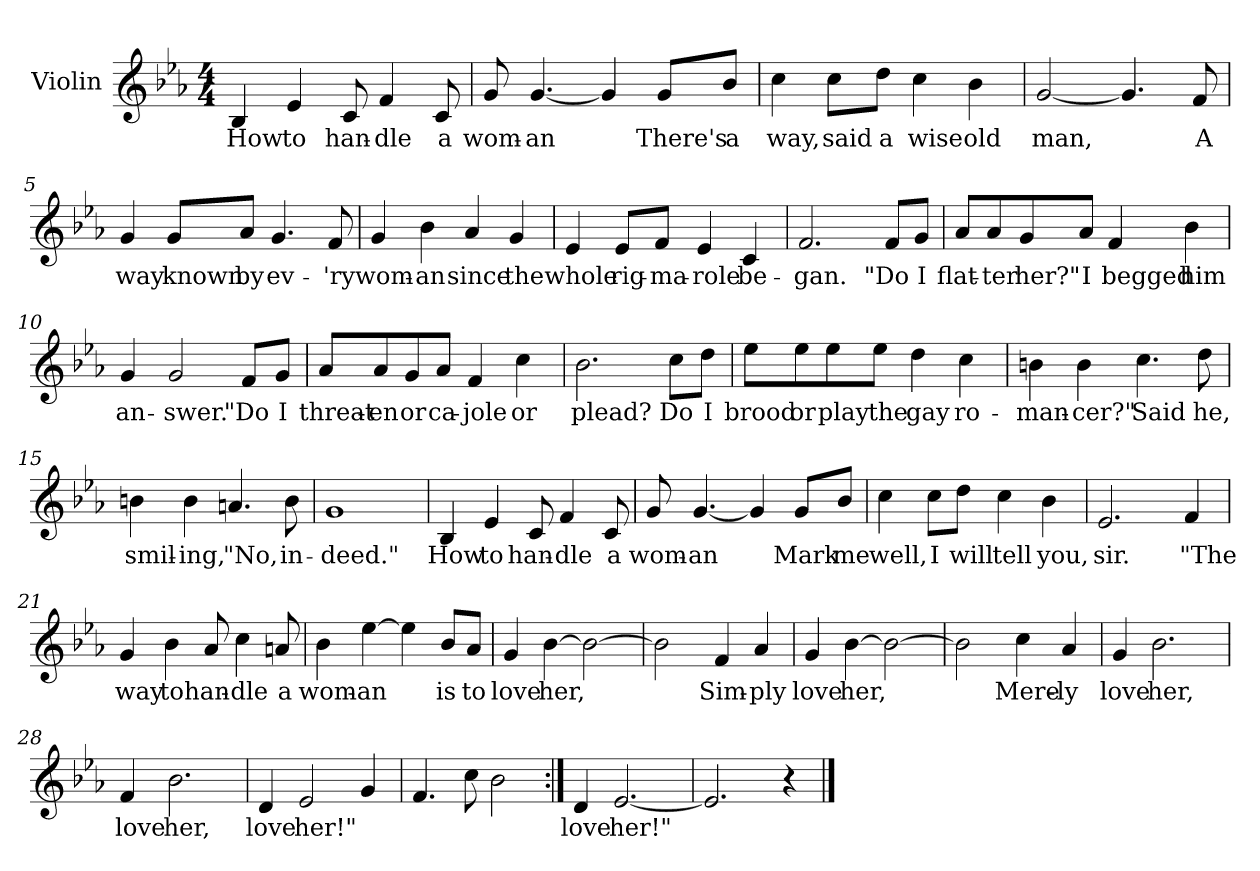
**kern	**text
*part1	*part1
*staff1	*staff1
*I"Violin	*
*I'Vln	*
*clefG2	*
*k[b-e-a-]	*
*E-:	*
*M4/4	*
=1	=1
4B-/	How
4e-/	to
8c/	han-
4f/	-dle
8c/	a
=2	=2
8g/	wom-
[4.g/	-an
4g/]	.
8g/L	There's
8b-/J	a
=3	=3
4cc\	way,
8cc\L	said
8dd\J	a
4cc\	wise
4b-\	old
=4	=4
[2g/	man,
4.g/]	.
8f/	A
!!LO:LB:g=z
=5	=5
4g/	way
8g/L	known
8a-/J	by
4.g/	ev-
8f/	-'ry
=6	=6
4g/	wom-
4b-\	-an
4a-/	since
4g/	the
=7	=7
4e-/	whole
8e-/L	rig-
8f/J	-ma-
4e-/	-role
4c/	be-
=8	=8
2.f/	-gan.
8f/L	"Do
8g/J	I
!!LO:LB:g=z
=9	=9
8a-/L	-flat-
8a-/	-ter
8g/	her?"
8a-/J	I
4f/	begged
4b-\	him
=10	=10
4g/	an-
2g/	-swer.
8f/L	"Do
8g/J	I
=11	=11
8a-/L	threat-
8a-/	-en
8g/	or
8a-/J	ca-
4f/	-jole
4cc\	or
=12	=12
2.b-\	plead?
8cc\L	Do
8dd\J	I
!!LO:LB:g=z
=13	=13
8ee-\L	brood
8ee-\	or
8ee-\	play
8ee-\J	the
4dd\	gay
4cc\	ro-
=14	=14
4bn\	-man-
4b\	-cer?"
4.cc\	Said
8dd\	he,
=15	=15
4bn\	-smil-
4b\	-ing,
4.an/	"No,
8b\	in-
=16	=16
1g	-deed."
!!LO:LB:g=z
=17	=17
4B-/	How
4e-/	to
8c/	han-
4f/	-dle
8c/	a
=18	=18
8g/	wom-
[4.g/	-an
4g/]	.
8g/L	Mark
8b-/J	me
=19	=19
4cc\	well,
8cc\L	I
8dd\J	will
4cc\	tell
4b-\	you,
=20	=20
2.e-/	sir.
4f/	"The
!!LO:LB:g=z
=21	=21
4g/	way
4b-\	to
8a-/	han-
4cc\	-dle
8an/	a
=22	=22
4b-\	wom-
[4ee-\	-an
4ee-\]	.
8b-/L	is
8a-/J	to
=23	=23
4g/	love
[4b-\	her,
2b-\_	.
=24	=24
2b-\]	.
4f/	Sim-
4a-/	-ply
!!LO:LB:g=z
=25	=25
4g/	love
[4b-\	her,
2b-\_	.
=26	=26
2b-\]	.
4cc\	Mere-
4a-/	-ly
=27	=27
4g/	love
2.b-\	her,
=28	=28
4f/	love
2.b-\	her,
!!LO:LB:g=z
=29	=29
4d/	love
2e-/	her!"
4g/	.
=30	=30
4.f/	.
8cc\	.
2b-\	.
=31:|!	=31:|!
4d/	love
[2.e-/	her!"
=32	=32
2.e-/]	.
4r	.
==	==
*-	*-
